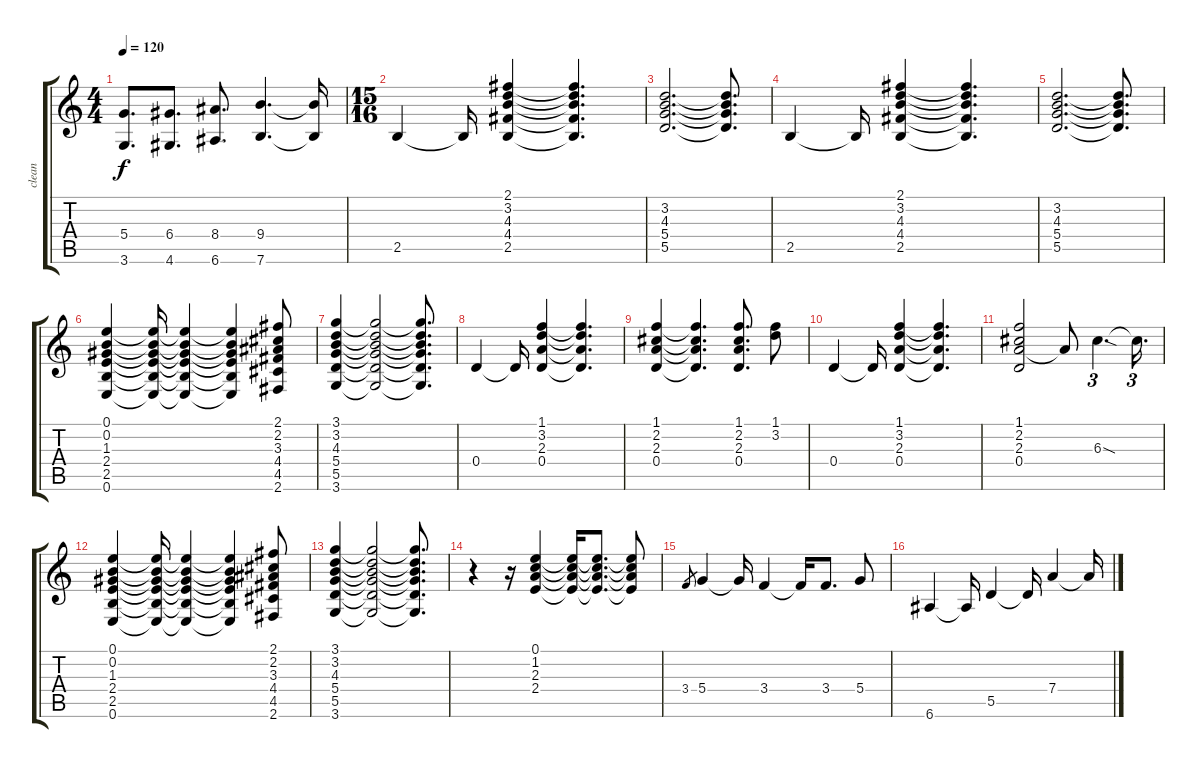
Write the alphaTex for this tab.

\track ("clean " "clean ") {instrument electricguitarjazz}
\staff {score tabs}
\tuning (E4 B3 G3 D3 A2 E2) {hide}
\ts (4 4)
\tempo 120
\clef g2
\ks c
(5.4 3.6).8{d dy f} (6.4 4.6).8{d} (8.4 6.6).8{d} (9.4 7.6).4{d} (9.4{t} 7.6{t}).16 |
\ts (15 16)
2.5.4 2.5{t}.16 (2.1 3.2 4.3 4.4 2.5).4 (2.1{t} 3.2{t} 4.3{t} 4.4{t} 2.5{t}).4{d} |
(3.2 4.3 5.4 5.5).2{d} (3.2{t} 4.3{t} 5.4{t} 5.5{t}).8{d} |
2.5.4 2.5{t}.16 (2.1 3.2 4.3 4.4 2.5).4 (2.1{t} 3.2{t} 4.3{t} 4.4{t} 2.5{t}).4{d} |
(3.2 4.3 5.4 5.5).2{d} (3.2{t} 4.3{t} 5.4{t} 5.5{t}).8{d} |
(0.1 0.2 1.3 2.4 2.5 0.6).4 (0.1{t} 0.2{t} 1.3{t} 2.4{t} 2.5{t} 0.6{t}).16 (0.1{t} 0.2{t} 1.3{t} 2.4{t} 2.5{t} 0.6{t}).4 (0.1{t} 0.2{t} 1.3{t} 2.4{t} 2.5{t} 0.6{t}).4 (2.1 2.2 3.3 4.4 4.5 2.6).8 |
(3.1 3.2 4.3 5.4 5.5 3.6).4 (3.1{t} 3.2{t} 4.3{t} 5.4{t} 5.5{t} 3.6{t}).2 (3.1{t} 3.2{t} 4.3{t} 5.4{t} 5.5{t} 3.6{t}).8{d} |
0.4.4 0.4{t}.16 (1.1 3.2 2.3 0.4).4 (1.1{t} 3.2{t} 2.3{t} 0.4{t}).4{d} |
(1.1 2.2 2.3 0.4).4 (1.1{t} 2.2{t} 2.3{t} 0.4{t}).4{d} (1.1 2.2 2.3 0.4).8{d} (1.1 3.2).8 |
0.4.4 0.4{t}.16 (1.1 3.2 2.3 0.4).4 (1.1{t} 3.2{t} 2.3{t} 0.4{t}).4{d} |
(1.1 2.2 2.3 0.4).2 2.3{t}.8 6.3{sod}.4{d tu (3 2)} 6.3{t}.16{d tu (3 2)} |
(0.1 0.2 1.3 2.4 2.5 0.6).4 (0.1{t} 0.2{t} 1.3{t} 2.4{t} 2.5{t} 0.6{t}).16 (0.1{t} 0.2{t} 1.3{t} 2.4{t} 2.5{t} 0.6{t}).4 (0.1{t} 0.2{t} 1.3{t} 2.4{t} 2.5{t} 0.6{t}).4 (2.1 2.2 3.3 4.4 4.5 2.6).8 |
(3.1 3.2 4.3 5.4 5.5 3.6).4 (3.1{t} 3.2{t} 4.3{t} 5.4{t} 5.5{t} 3.6{t}).2 (3.1{t} 3.2{t} 4.3{t} 5.4{t} 5.5{t} 3.6{t}).8{d} |
r.4 r.16 (0.1 1.2 2.3 2.4).4 (0.1{t} 1.2{t} 2.3{t} 2.4{t}).16 (0.1{t} 1.2{t} 2.3{t} 2.4{t}).8{d} (0.1{t} 1.2{t} 2.3{t} 2.4{t}).8 |
3.4.8{gr} 5.4.4 5.4{t}.16 3.4.4 3.4{t}.16 3.4.8{d} 5.4.8 |
6.6.4 6.6{t}.16 5.5.4 5.5{t}.16 7.4.4 7.4{t}.16
